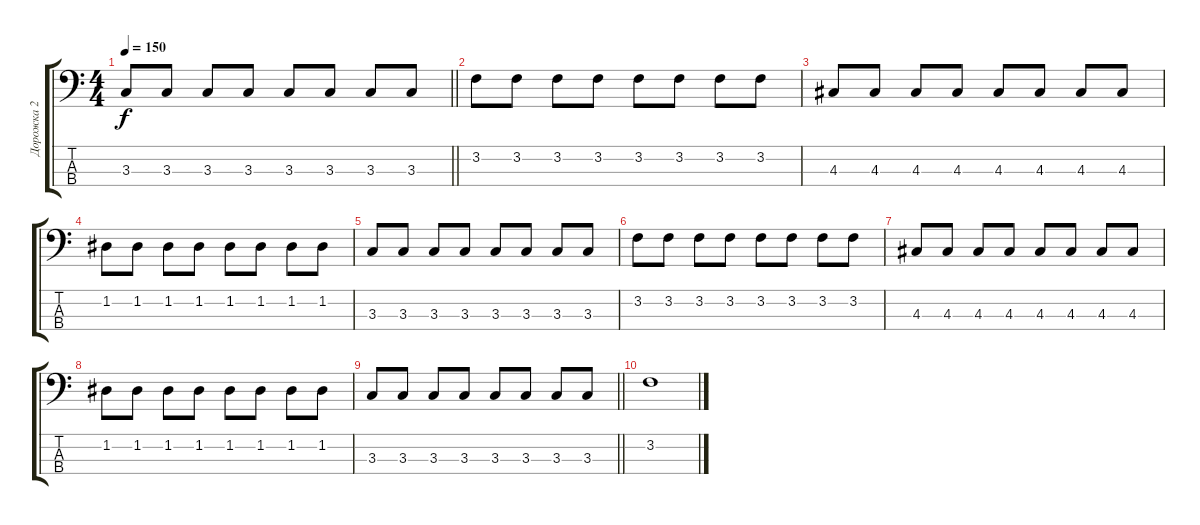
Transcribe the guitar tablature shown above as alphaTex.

\track ("Дорожка 2" "Дорожка 2") {instrument electricbassfinger}
\staff {score tabs}
\tuning (G2 D2 A1 E1) {hide}
\ts (4 4)
\tempo 150
\clef f4
\barLineRight lightlight
\ks c
3.3.8{dy f} 3.3.8 3.3.8 3.3.8 3.3.8 3.3.8 3.3.8 3.3.8 |
3.2.8 3.2.8 3.2.8 3.2.8 3.2.8 3.2.8 3.2.8 3.2.8 |
4.3.8 4.3.8 4.3.8 4.3.8 4.3.8 4.3.8 4.3.8 4.3.8 |
1.2.8 1.2.8 1.2.8 1.2.8 1.2.8 1.2.8 1.2.8 1.2.8 |
3.3.8 3.3.8 3.3.8 3.3.8 3.3.8 3.3.8 3.3.8 3.3.8 |
3.2.8 3.2.8 3.2.8 3.2.8 3.2.8 3.2.8 3.2.8 3.2.8 |
4.3.8 4.3.8 4.3.8 4.3.8 4.3.8 4.3.8 4.3.8 4.3.8 |
1.2.8 1.2.8 1.2.8 1.2.8 1.2.8 1.2.8 1.2.8 1.2.8 |
\barLineRight lightlight
3.3.8 3.3.8 3.3.8 3.3.8 3.3.8 3.3.8 3.3.8 3.3.8 |
3.2.1
